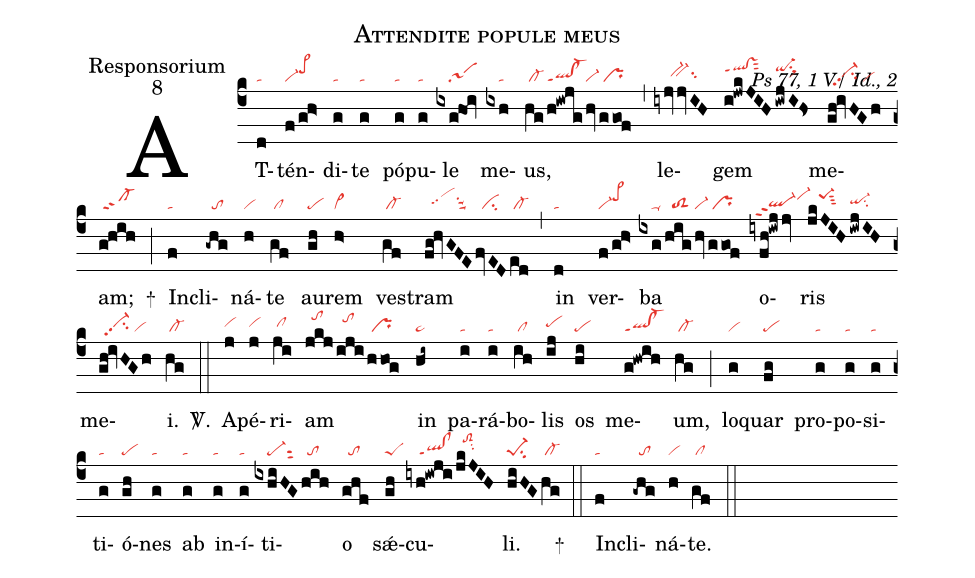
name:Attendite popule meus;
office-part:Responsorium;
mode:8;
commentary:Ps 77, 1 V/ Id., 2;
nabc-lines:1;
%%
(c4)
AT(d|ta)tén(f/gh>|vi-pe>hj)di(g|ta)te(g|ta) pó(g|ta)pu(g|ta)le(ixghOi|////sa1) me(ixh|////ta)us,(hg|/cl-|/h!iwjg|ql!cl-ppt1|/hv|vi-|/ggof|/pr) (,)
le(iyjvjvIH|/////bv-hhsu2)gem(i!jwkJIH|qlhj!vshjppt1sut2|/iwjI!Hs|qi-hjsu1sux1) me(gh!ivHGh|//vi-hhpp2su2/vi)am;(g!hih|/sf-) +(;)
In(f|ta)cli(-ghg|//to)ná(h|vi)te(gf|/cl) au(gh|pe)rem(h>|vi>) ves(gf|/cl-)tram(fg!hvGFE|//vihhpp2su1suu2|fvED|//ci|ed|/cl-) (,)
in(d|ta) ver(f/gh>|vi-pe>hj)ba(ixg|////ta-|/hig|//toS2|/hv|vi-|/ggof|/pr) o(iyfh!iwjjv|//ql-hgppt2vi-hj)ris(jkJIH|///pe-1hjsut3|/iwjIH|qi-hhsu2) me(gh!ivHGh|//vi-hhpp2su2/vi)i.(hg|/cl-) <sp>V/</sp>.(::)
A(j|vihh)pé(j|vihh)ri(ji|/clhh)am(jkj|//tohk|/iji|//tohj|/hhog|/pr) in(hi~|pe~) pa(i|ta)rá(i|ta)bo(ih|/cl)lis(ij|pehh) os(hi|pe) me(g!hwih|ql!cl-ppt1)um,(hg|/cl-) (;)
lo(g|vi)quar(fg|pe) pro(g|ta)po(g|ta)si(g|ta)ti(g|ta)ó(gh|pe)nes(g|ta) ab(g|ta) in(g|ta)í(g|ta)ti(ixhiHG|////pe-sut2|hih|//to)o(ghf|//to) sǽ(gh|peS)cu(iyh!iwji|////ql!clppt1|/jkJIH|//toS2hksu2)li.(hiHG|pe-1su2|hg|/cl-) +(::)
In(f|ta)cli(-ghg|//to)ná(h|vi)te.(gf|/cl) (::)
